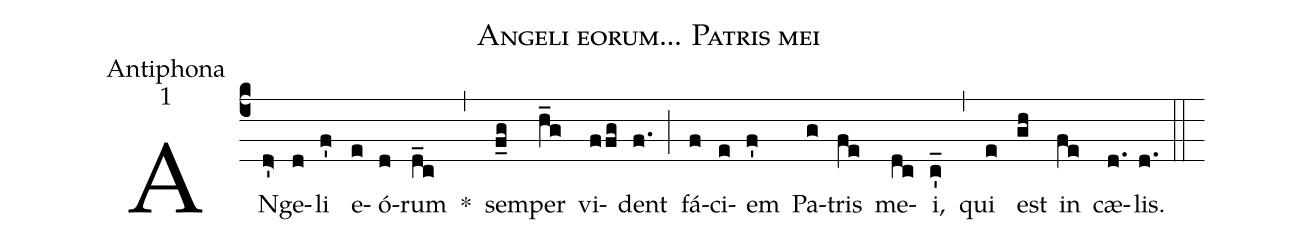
name:Angeli eorum... Patris mei;
office-part:Antiphona;
mode:1;
%%
(c4) AN(d>')ge(d)li(f') e(e)ó(d)rum(d_c) *(,) sem(f_g)per(h_g) vi(ffg)dent(f.) (;) fá(f)ci(e)em(f') Pa(g)tris(fe) me(dc)i,(c'_) (,) qui(e) est(gh) in(fe) cæ(d.)lis.(d.) (::)
